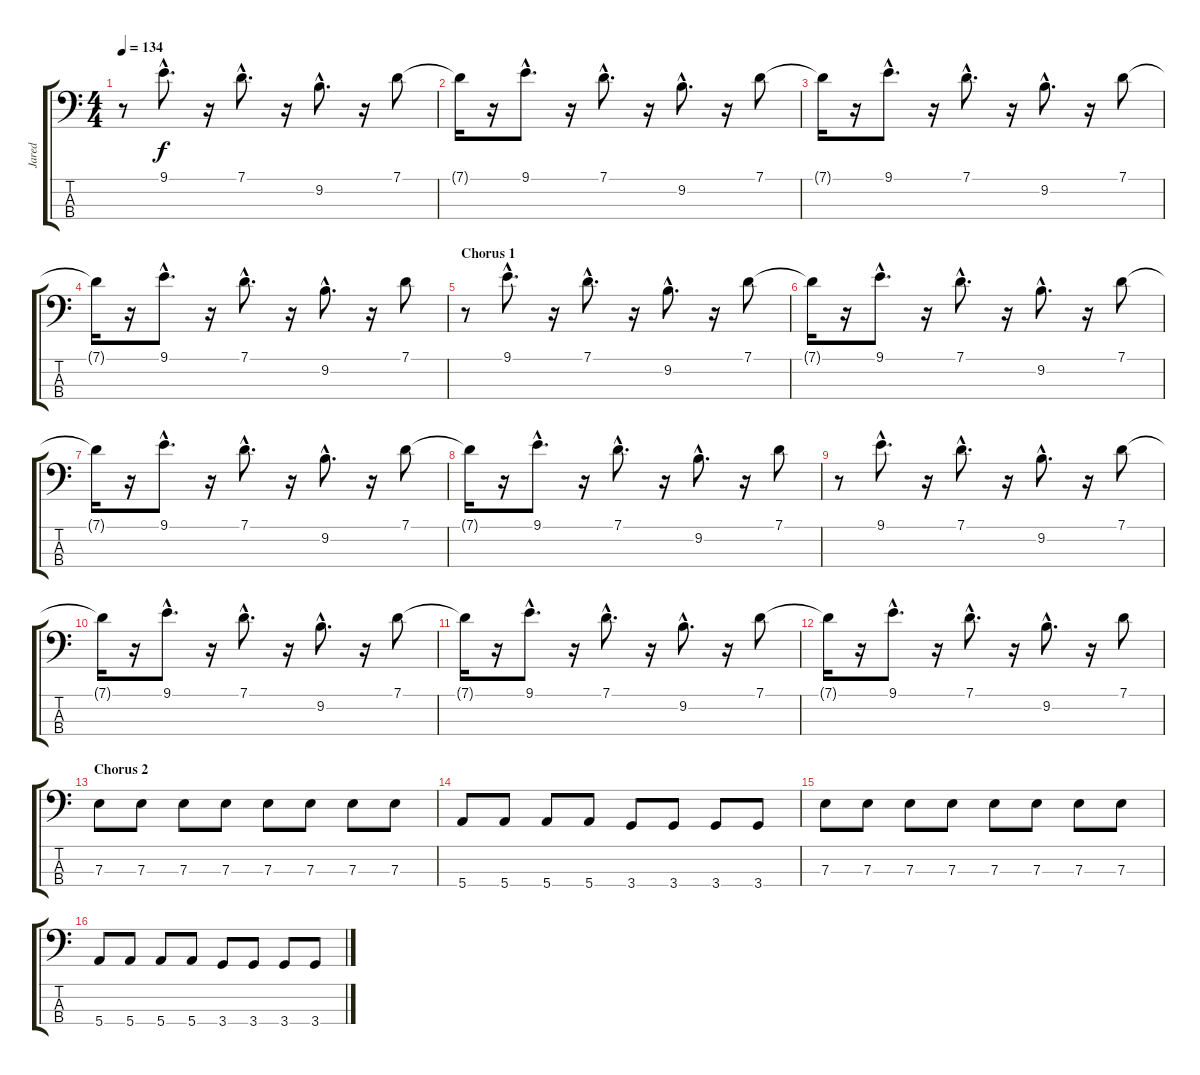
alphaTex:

\track ("Jared" "Jared") {instrument electricbassfinger}
\staff {score tabs}
\tuning (G2 D2 A1 E1) {hide}
\ts (4 4)
\tempo 134
\clef f4
\ks c
r.8{dy f} 9.1{hac}.8{d} r.16 7.1{hac}.8{d} r.16 9.2{hac}.8{d} r.16 7.1.8 |
7.1{t}.16 r.16 9.1{hac}.8{d} r.16 7.1{hac}.8{d} r.16 9.2{hac}.8{d} r.16 7.1.8 |
7.1{t}.16 r.16 9.1{hac}.8{d} r.16 7.1{hac}.8{d} r.16 9.2{hac}.8{d} r.16 7.1.8 |
7.1{t}.16 r.16 9.1{hac}.8{d} r.16 7.1{hac}.8{d} r.16 9.2{hac}.8{d} r.16 7.1.8 |
\section ("" "Chorus 1")
r.8 9.1{hac}.8{d} r.16 7.1{hac}.8{d} r.16 9.2{hac}.8{d} r.16 7.1.8 |
7.1{t}.16 r.16 9.1{hac}.8{d} r.16 7.1{hac}.8{d} r.16 9.2{hac}.8{d} r.16 7.1.8 |
7.1{t}.16 r.16 9.1{hac}.8{d} r.16 7.1{hac}.8{d} r.16 9.2{hac}.8{d} r.16 7.1.8 |
7.1{t}.16 r.16 9.1{hac}.8{d} r.16 7.1{hac}.8{d} r.16 9.2{hac}.8{d} r.16 7.1.8 |
r.8 9.1{hac}.8{d} r.16 7.1{hac}.8{d} r.16 9.2{hac}.8{d} r.16 7.1.8 |
7.1{t}.16 r.16 9.1{hac}.8{d} r.16 7.1{hac}.8{d} r.16 9.2{hac}.8{d} r.16 7.1.8 |
7.1{t}.16 r.16 9.1{hac}.8{d} r.16 7.1{hac}.8{d} r.16 9.2{hac}.8{d} r.16 7.1.8 |
7.1{t}.16 r.16 9.1{hac}.8{d} r.16 7.1{hac}.8{d} r.16 9.2{hac}.8{d} r.16 7.1.8 |
\section ("" "Chorus 2")
7.3.8 7.3.8 7.3.8 7.3.8 7.3.8 7.3.8 7.3.8 7.3.8 |
5.4.8 5.4.8 5.4.8 5.4.8 3.4.8 3.4.8 3.4.8 3.4.8 |
7.3.8 7.3.8 7.3.8 7.3.8 7.3.8 7.3.8 7.3.8 7.3.8 |
5.4.8 5.4.8 5.4.8 5.4.8 3.4.8 3.4.8 3.4.8 3.4.8
